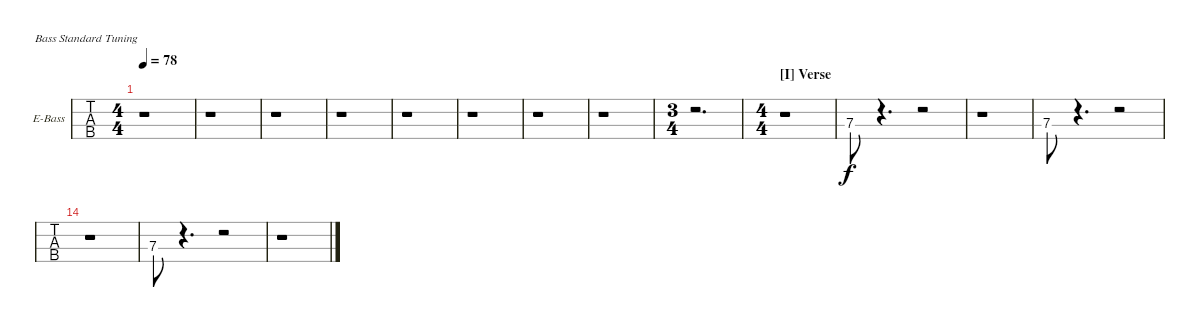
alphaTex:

\bracketExtendMode nobrackets
\firstSystemTrackNameOrientation horizontal
\otherSystemsTrackNameOrientation horizontal
\defaultBarNumberDisplay FirstOfSystem
\track ("Bass" "E-Bass") {instrument electricbassfinger}
\staff {tabs}
\tuning (G2 D2 A1 E1)
\ts (4 4)
\tempo 78
\clef f4
\ks b
r.1{dy f} |
r.1 |
r.1 |
r.1 |
r.1 |
r.1 |
r.1 |
r.1 |
\ts (3 4)
\beaming (8 2 2 2)
r.2{d} |
\ts (4 4)
\beaming (8 2 2 2 2)
\section ("I" "Verse")
r.1 |
7.3.8 r.4{d} r.2 |
r.1 |
7.3.8 r.4{d} r.2 |
\scale
0.26447 r.1 |
\scale
0.232623 7.3.8 r.4{d} r.2 |
\scale
0.213237 r.1
